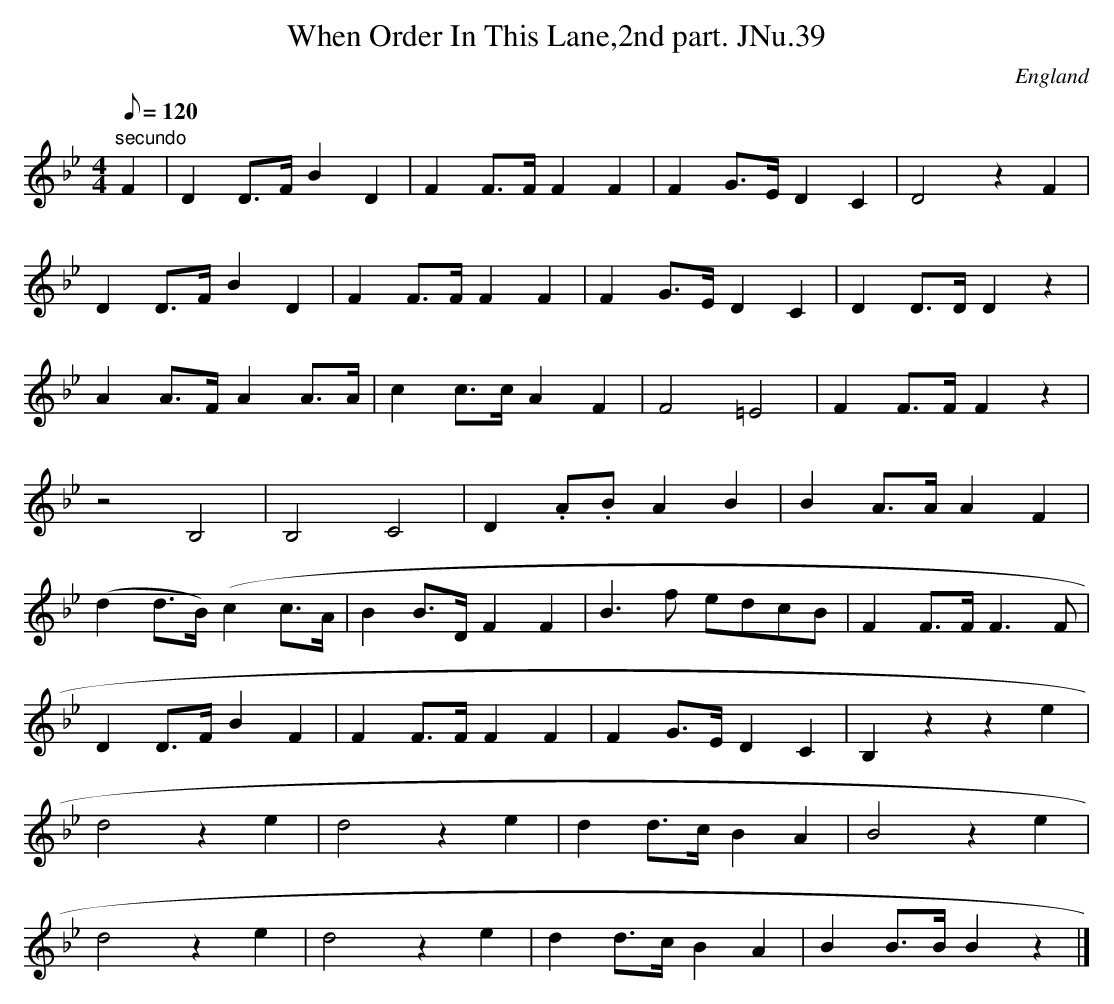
X:1
T:When Order In This Lane,2nd part. JNu.39
M:4/4
Q:120
O:England
K:Bb
"secundo"F2|D2D>FB2D2|F2F>FF2F2|F2G>ED2C2|D4z2F2|!
D2D>FB2D2|F2F>FF2F2|F2G>ED2C2|D2D>DD2z2|!
A2A>FA2A>A|c2c>cA2F2|F4=E4|F2F>FF2z2|!
z4B,4|B,4C4|D2.A.BA2B2|B2A>AA2F2|!
(d2d>B)(c2c>A|B2B>DF2F2|B3f edcB|F2F>FF3F|!
D2D>FB2F2|F2F>FF2F2|F2G>ED2C2|B,2z2z2e2|!
d4z2e2|d4z2e2|d2d>cB2A2|B4z2e2|!
d4z2e2|d4z2e2|d2d>cB2A2|B2B>BB2z2|]
